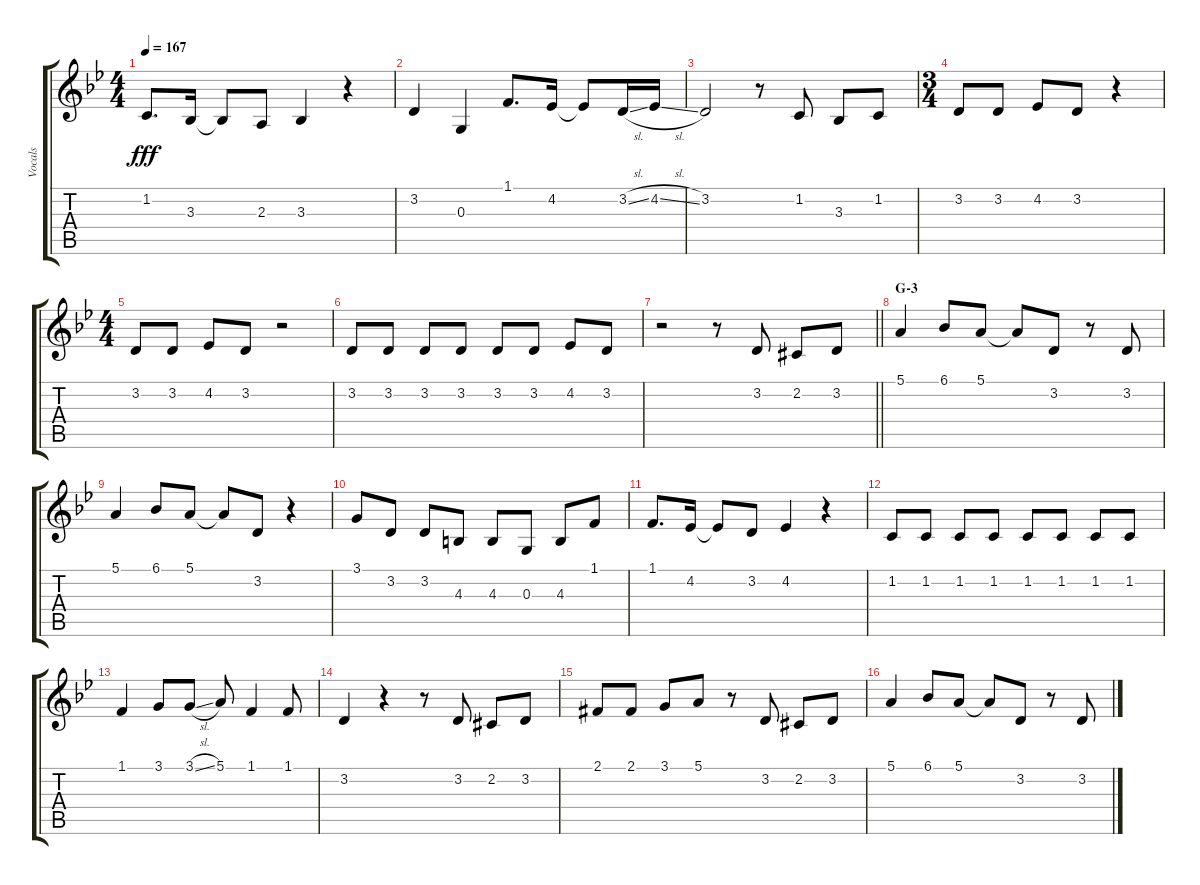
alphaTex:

\track ("Vocals" "Vocals") {instrument voiceoohs}
\staff {score tabs}
\tuning (E4 B3 G3 D3 A2 E2) {hide}
\ts (4 4)
\tempo 167
\clef g2
\ks bb
1.2.8{d dy fff} 3.3.16 3.3{t}.8 2.3.8 3.3.4 r.4 |
3.2.4 0.3.4 1.1.8{d} 4.2.16 4.2{t}.8 3.2{sl}.16 4.2{sl}.16 |
3.2.2 r.8 1.2.8 3.3.8 1.2.8 |
\ts (3 4)
3.2.8 3.2.8 4.2.8 3.2.8 r.4 |
\ts (4 4)
3.2.8 3.2.8 4.2.8 3.2.8 r.2 |
3.2.8 3.2.8 3.2.8 3.2.8 3.2.8 3.2.8 4.2.8 3.2.8 |
\barLineRight lightlight
r.2 r.8 3.2.8 2.2{acc #}.8 3.2.8 |
\section ("" "G-3")
5.1.4 6.1.8 5.1.8 5.1{t}.8 3.2.8 r.8 3.2.8 |
5.1.4 6.1.8 5.1.8 5.1{t}.8 3.2.8 r.4 |
3.1.8 3.2.8 3.2.8 4.3.8 4.3.8 0.3.8 4.3.8 1.1.8 |
1.1.8{d} 4.2.16 4.2{t}.8 3.2.8 4.2.4 r.4 |
1.2.8 1.2.8 1.2.8 1.2.8 1.2.8 1.2.8 1.2.8 1.2.8 |
1.1.4 3.1.8 3.1{sl}.8 5.1.8 1.1.4 1.1.8 |
3.2.4 r.4 r.8 3.2.8 2.2{acc #}.8 3.2.8 |
2.1{acc #}.8 2.1{acc #}.8 3.1.8 5.1.8 r.8 3.2.8 2.2{acc #}.8 3.2.8 |
5.1.4 6.1.8 5.1.8 5.1{t}.8 3.2.8 r.8 3.2.8
